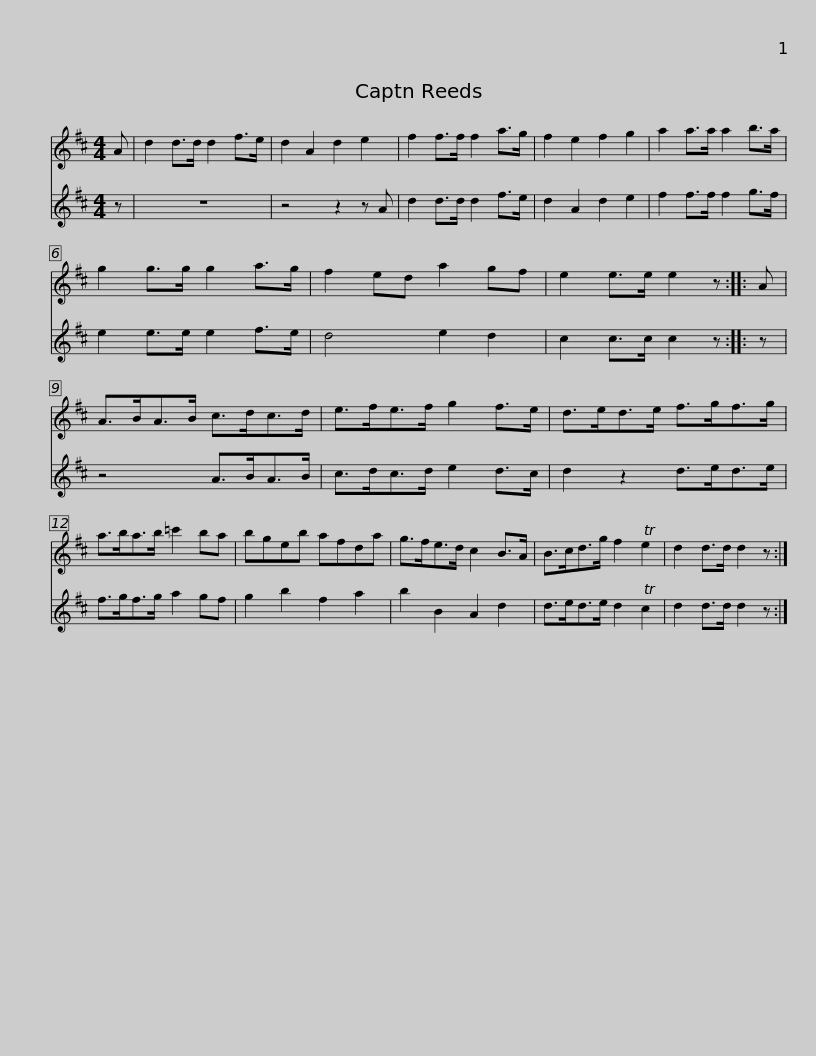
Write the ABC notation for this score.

X:1
%%score 1 2
L:1/8
M:4/4
I:linebreak $
K:D
V:1 treble
V:2 treble
V:1
 A | d2 d>d d2 f>e | d2 A2 d2 e2 | f2 f>f f2 a>g | f2 e2 f2 g2 | %5
 a2 a>a a2 b>a | g2 g>g g2 a>g |$ f2 ed a2 gf | e2 e>e e2 z :: A | %10
 A>BA>B c>dc>d | e>fe>f g2 f>e | d>ed>e f>gf>g |$ a>ba>b =c'2 ba | bgeb afda | %15
 g>fe>d c2 B>A | B>cd>g f2 Te2 | d2 d>d d2 z :| %18
V:2
 z | z8 | z4 z2 z A | d2 d>d d2 f>e | d2 A2 d2 e2 | %5
 f2 f>f f2 g>f | e2 e>e e2 f>e |$ d4 e2 d2 | c2 c>c c2 z :: z | %10
 z4 A>BA>B | c>dc>d e2 d>c | d2 z2 d>ed>e |$ f>gf>g a2 gf | g2 b2 f2 a2 | %15
 b2 B2 A2 d2 | d>ed>e d2 Tc2 | d2 d>d d2 z :| %18
